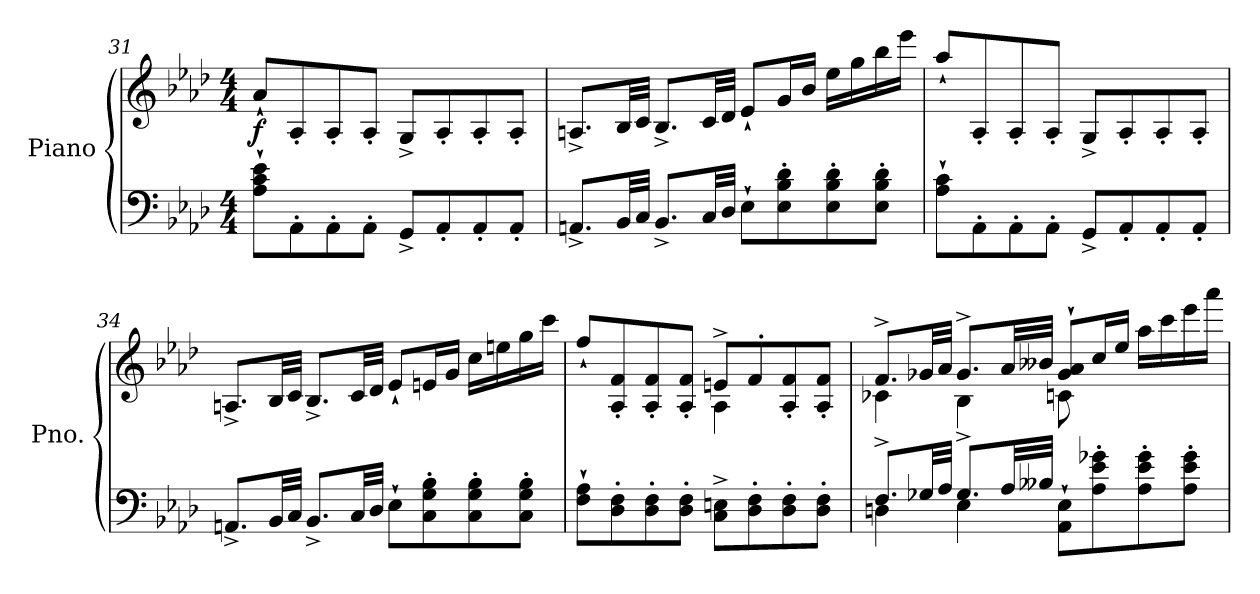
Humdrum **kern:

**kern	**kern	**dynam
*part1	*part1	*part1
*staff2	*staff1	*staff1/2
*I"Piano	*	*
*I'Pno.	*	*
*clefF4	*clefG2	*
*k[b-e-a-d-]	*k[b-e-a-d-]	*
*M4/4	*M4/4	*
=31	=31	=31
!	!	!LO:DY:b
8A-\` 8c\` 8e-\`L	8a-`/L	f
8AA-'\	8A-'/	.
8AA-'\	8A-'/	.
8AA-'\J	8A-'/J	.
8GG^/L	8G^/L	.
8AA-'/	8A-'/	.
8AA-'/	8A-'/	.
8AA-'/J	8A-'/J	.
!!LO:LB:g=z
=32	=32	=32
8.AAn^/L	8.An^/L	.
32BB-/LL	32B-/LL	.
32C/JJJ	32c/JJJ	.
8.BB-^/L	8.B-^/L	.
32C/LL	32c/LL	.
32D-/JJJ	32d-/JJJ	.
8E-`\L	8e-`/L	.
8E-\' 8B-\' 8d-\'	16g/L	.
.	16b-/JJ	.
8E-\' 8B-\' 8d-\'	16ee-\LL	.
.	16gg\	.
8E-\' 8B-\' 8d-\'J	16bb-\	.
.	16eee-\JJ	.
=33	=33	=33
8A-\` 8c\`L	8aa-`/L	.
8AA-'\	8A-'/	.
8AA-'\	8A-'/	.
8AA-'\J	8A-'/J	.
8GG^/L	8G^/L	.
8AA-'/	8A-'/	.
8AA-'/	8A-'/	.
8AA-'/J	8A-'/J	.
=34	=34	=34
8.AAn^/L	8.An^/L	.
32BB-/LL	32B-/LL	.
32C/JJJ	32c/JJJ	.
8.BB-^/L	8.B-^/L	.
32C/LL	32c/LL	.
32D-/JJJ	32d-/JJJ	.
8E-`\L	8e-`/L	.
8C\' 8G\' 8B-\'	16en/L	.
.	16g/JJ	.
8C\' 8G\' 8B-\'	16cc\LL	.
.	16een\	.
8C\' 8G\' 8B-\'J	16gg\	.
.	16ccc\JJ	.
!!LO:LB:g=z
=35	=35	=35
*	*^	*
8F\` 8A-\`L	8ff`/L	2ryy	.
8D-\' 8F\'	8A-/' 8f/'	.	.
8D-\' 8F\'	8A-/' 8f/'	.	.
8D-\' 8F\'J	8A-/' 8f/'J	.	.
8C\^ 8En\^L	8en^/L	4A-\	.
8D-\' 8F\'	8f'/	.	.
8D-\' 8F\'	8A-/' 8f/'	4ryy	.
8D-\' 8F\'J	8A-/' 8f/'J	.	.
=36	=36	=36	=36
*^	*	*	*
8.F^/L	4Dn\	8.f^/L	4c-X\	.
32G-X/LL	.	32g-X/LL	.	.
32A-/JJJ	.	32a-/JJJ	.	.
8.G-^/L	4E-\	8.g-^/L	4B-\	.
32A-/LL	.	32a-/LL	.	.
32B--X/JJJ	.	32b--X/JJJ	.	.
8AA-\` 8E-\`L	2ryy	8g-/` 8a-/`L	8cn\	.
8A-\' 8e-\' 8g-X\'	.	16cc/L	4.ryy	.
.	.	16ee-/JJ	.	.
8A-\' 8e-\' 8g-\'	.	16aa-\LL	.	.
.	.	16ccc\	.	.
8A-\' 8e-\' 8g-\'J	.	16eee-\	.	.
.	.	16aaa-\JJ	.	.
*v	*v	*	*	*
*	*v	*v	*
=	=	=
*-	*-	*-
